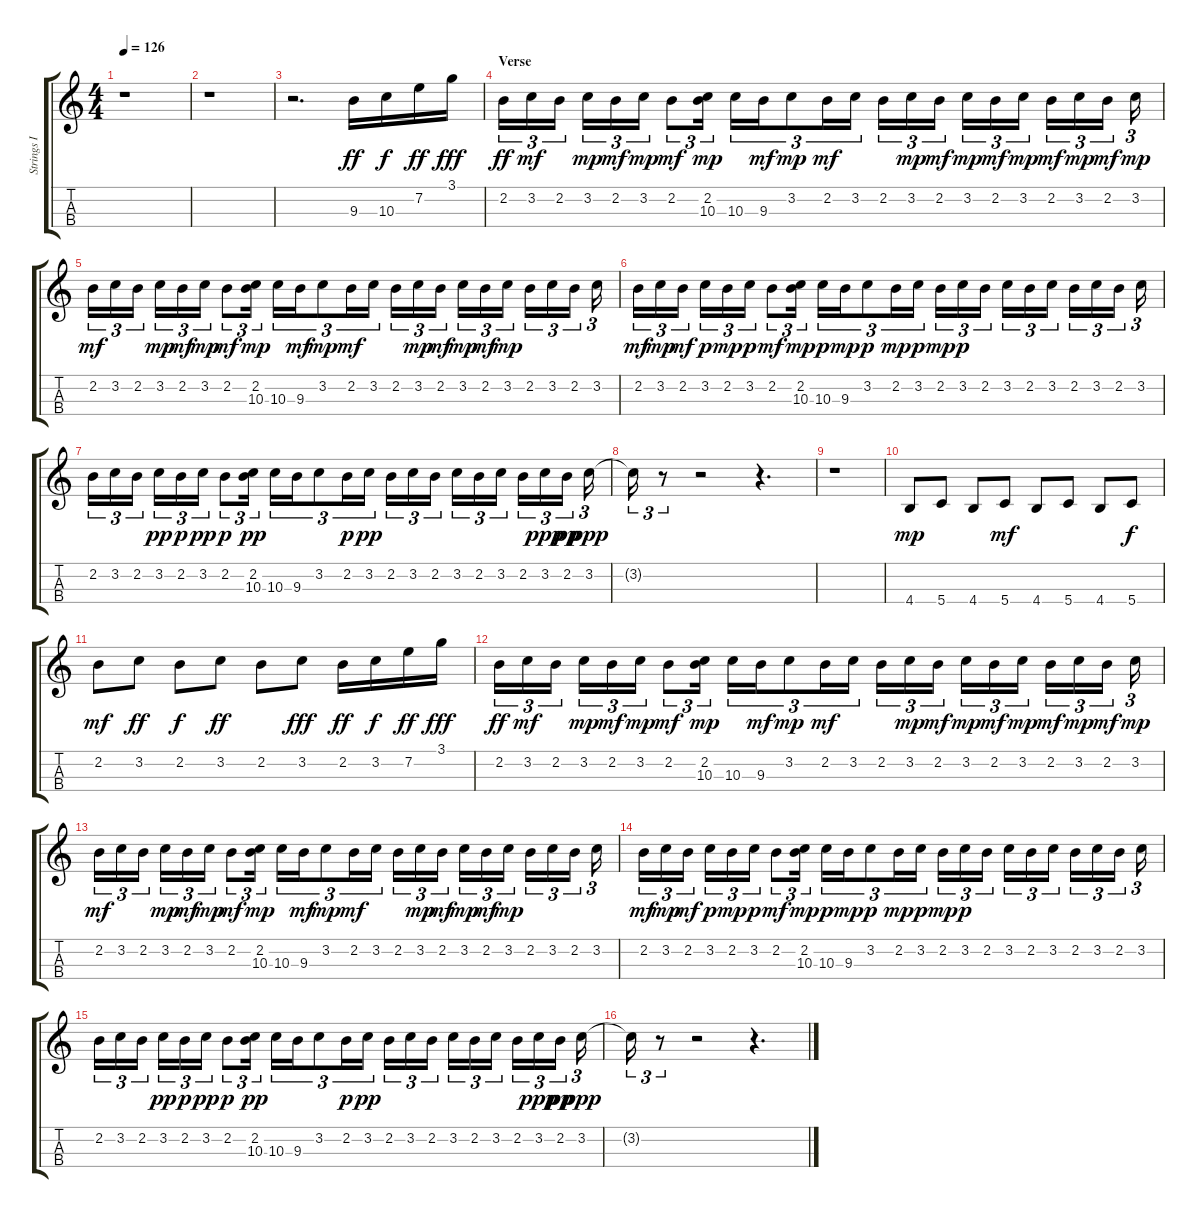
\track ("Strings I" "Strings I") {instrument stringensemble1}
\staff {score tabs}
\tuning (E5 A4 D4 G3) {hide}
\ts (4 4)
\tempo 126
\clef g2
\ks c
r.1{dy mp} |
r.1 |
r.2{d} 9.3.16{dy ff} 10.3.16{dy f} 7.2.16{dy ff} 3.1.16{dy fff} |
\section ("" "Verse")
2.2.16{tu (3 2) dy ff} 3.2.16{tu (3 2) dy mf} 2.2.16{tu (3 2)} 3.2.16{tu (3 2) dy mp} 2.2.16{tu (3 2) dy mf} 3.2.16{tu (3 2) dy mp} 2.2.8{tu (3 2) dy mf} (2.2 10.3).16{tu (3 2) dy mp} 10.3.16{tu (3 2)} 9.3.16{tu (3 2) dy mf} 3.2.8{tu (3 2) dy mp} 2.2.16{tu (3 2) dy mf} 3.2.16{tu (3 2)} 2.2.16{tu (3 2)} 3.2.16{tu (3 2) dy mp} 2.2.16{tu (3 2) dy mf} 3.2.16{tu (3 2) dy mp} 2.2.16{tu (3 2) dy mf} 3.2.16{tu (3 2) dy mp} 2.2.16{tu (3 2) dy mf} 3.2.16{tu (3 2) dy mp} 2.2.16{tu (3 2) dy mf} 3.2.16{tu (3 2) dy mp} |
2.2.16{tu (3 2) dy mf} 3.2.16{tu (3 2)} 2.2.16{tu (3 2)} 3.2.16{tu (3 2) dy mp} 2.2.16{tu (3 2) dy mf} 3.2.16{tu (3 2) dy mp} 2.2.8{tu (3 2) dy mf} (2.2 10.3).16{tu (3 2) dy mp} 10.3.16{tu (3 2)} 9.3.16{tu (3 2) dy mf} 3.2.8{tu (3 2) dy mp} 2.2.16{tu (3 2) dy mf} 3.2.16{tu (3 2)} 2.2.16{tu (3 2)} 3.2.16{tu (3 2) dy mp} 2.2.16{tu (3 2) dy mf} 3.2.16{tu (3 2) dy mp} 2.2.16{tu (3 2) dy mf} 3.2.16{tu (3 2) dy mp} 2.2.16{tu (3 2)} 3.2.16{tu (3 2)} 2.2.16{tu (3 2)} 3.2.16{tu (3 2)} |
2.2.16{tu (3 2) dy mf} 3.2.16{tu (3 2) dy mp} 2.2.16{tu (3 2) dy mf} 3.2.16{tu (3 2) dy p} 2.2.16{tu (3 2) dy mp} 3.2.16{tu (3 2) dy p} 2.2.8{tu (3 2) dy mf} (2.2 10.3).16{tu (3 2) dy mp} 10.3.16{tu (3 2) dy p} 9.3.16{tu (3 2) dy mp} 3.2.8{tu (3 2) dy p} 2.2.16{tu (3 2) dy mp} 3.2.16{tu (3 2) dy p} 2.2.16{tu (3 2) dy mp} 3.2.16{tu (3 2) dy p} 2.2.16{tu (3 2)} 3.2.16{tu (3 2)} 2.2.16{tu (3 2)} 3.2.16{tu (3 2)} 2.2.16{tu (3 2)} 3.2.16{tu (3 2)} 2.2.16{tu (3 2)} 3.2.16{tu (3 2)} |
2.2.16{tu (3 2)} 3.2.16{tu (3 2)} 2.2.16{tu (3 2)} 3.2.16{tu (3 2) dy pp} 2.2.16{tu (3 2) dy p} 3.2.16{tu (3 2) dy pp} 2.2.8{tu (3 2) dy p} (2.2 10.3).16{tu (3 2) dy pp} 10.3.16{tu (3 2)} 9.3.16{tu (3 2)} 3.2.8{tu (3 2)} 2.2.16{tu (3 2) dy p} 3.2.16{tu (3 2) dy pp} 2.2.16{tu (3 2)} 3.2.16{tu (3 2)} 2.2.16{tu (3 2)} 3.2.16{tu (3 2)} 2.2.16{tu (3 2)} 3.2.16{tu (3 2)} 2.2.16{tu (3 2)} 3.2.16{tu (3 2) dy ppp} 2.2.16{tu (3 2) dy pp} 3.2.16{tu (3 2) dy ppp} |
3.2{t}.16{tu (3 2)} r.8{tu (3 2)} r.2 r.4{d} |
r.1 |
4.4.8{dy mp} 5.4.8 4.4.8 5.4.8{dy mf} 4.4.8 5.4.8 4.4.8 5.4.8{dy f} |
2.2.8{dy mf} 3.2.8{dy ff} 2.2.8{dy f} 3.2.8{dy ff} 2.2.8 3.2.8{dy fff} 2.2.16{dy ff} 3.2.16{dy f} 7.2.16{dy ff} 3.1.16{dy fff} |
2.2.16{tu (3 2) dy ff} 3.2.16{tu (3 2) dy mf} 2.2.16{tu (3 2)} 3.2.16{tu (3 2) dy mp} 2.2.16{tu (3 2) dy mf} 3.2.16{tu (3 2) dy mp} 2.2.8{tu (3 2) dy mf} (2.2 10.3).16{tu (3 2) dy mp} 10.3.16{tu (3 2)} 9.3.16{tu (3 2) dy mf} 3.2.8{tu (3 2) dy mp} 2.2.16{tu (3 2) dy mf} 3.2.16{tu (3 2)} 2.2.16{tu (3 2)} 3.2.16{tu (3 2) dy mp} 2.2.16{tu (3 2) dy mf} 3.2.16{tu (3 2) dy mp} 2.2.16{tu (3 2) dy mf} 3.2.16{tu (3 2) dy mp} 2.2.16{tu (3 2) dy mf} 3.2.16{tu (3 2) dy mp} 2.2.16{tu (3 2) dy mf} 3.2.16{tu (3 2) dy mp} |
2.2.16{tu (3 2) dy mf} 3.2.16{tu (3 2)} 2.2.16{tu (3 2)} 3.2.16{tu (3 2) dy mp} 2.2.16{tu (3 2) dy mf} 3.2.16{tu (3 2) dy mp} 2.2.8{tu (3 2) dy mf} (2.2 10.3).16{tu (3 2) dy mp} 10.3.16{tu (3 2)} 9.3.16{tu (3 2) dy mf} 3.2.8{tu (3 2) dy mp} 2.2.16{tu (3 2) dy mf} 3.2.16{tu (3 2)} 2.2.16{tu (3 2)} 3.2.16{tu (3 2) dy mp} 2.2.16{tu (3 2) dy mf} 3.2.16{tu (3 2) dy mp} 2.2.16{tu (3 2) dy mf} 3.2.16{tu (3 2) dy mp} 2.2.16{tu (3 2)} 3.2.16{tu (3 2)} 2.2.16{tu (3 2)} 3.2.16{tu (3 2)} |
2.2.16{tu (3 2) dy mf} 3.2.16{tu (3 2) dy mp} 2.2.16{tu (3 2) dy mf} 3.2.16{tu (3 2) dy p} 2.2.16{tu (3 2) dy mp} 3.2.16{tu (3 2) dy p} 2.2.8{tu (3 2) dy mf} (2.2 10.3).16{tu (3 2) dy mp} 10.3.16{tu (3 2) dy p} 9.3.16{tu (3 2) dy mp} 3.2.8{tu (3 2) dy p} 2.2.16{tu (3 2) dy mp} 3.2.16{tu (3 2) dy p} 2.2.16{tu (3 2) dy mp} 3.2.16{tu (3 2) dy p} 2.2.16{tu (3 2)} 3.2.16{tu (3 2)} 2.2.16{tu (3 2)} 3.2.16{tu (3 2)} 2.2.16{tu (3 2)} 3.2.16{tu (3 2)} 2.2.16{tu (3 2)} 3.2.16{tu (3 2)} |
2.2.16{tu (3 2)} 3.2.16{tu (3 2)} 2.2.16{tu (3 2)} 3.2.16{tu (3 2) dy pp} 2.2.16{tu (3 2) dy p} 3.2.16{tu (3 2) dy pp} 2.2.8{tu (3 2) dy p} (2.2 10.3).16{tu (3 2) dy pp} 10.3.16{tu (3 2)} 9.3.16{tu (3 2)} 3.2.8{tu (3 2)} 2.2.16{tu (3 2) dy p} 3.2.16{tu (3 2) dy pp} 2.2.16{tu (3 2)} 3.2.16{tu (3 2)} 2.2.16{tu (3 2)} 3.2.16{tu (3 2)} 2.2.16{tu (3 2)} 3.2.16{tu (3 2)} 2.2.16{tu (3 2)} 3.2.16{tu (3 2) dy ppp} 2.2.16{tu (3 2) dy pp} 3.2.16{tu (3 2) dy ppp} |
3.2{t}.16{tu (3 2)} r.8{tu (3 2)} r.2 r.4{d}
